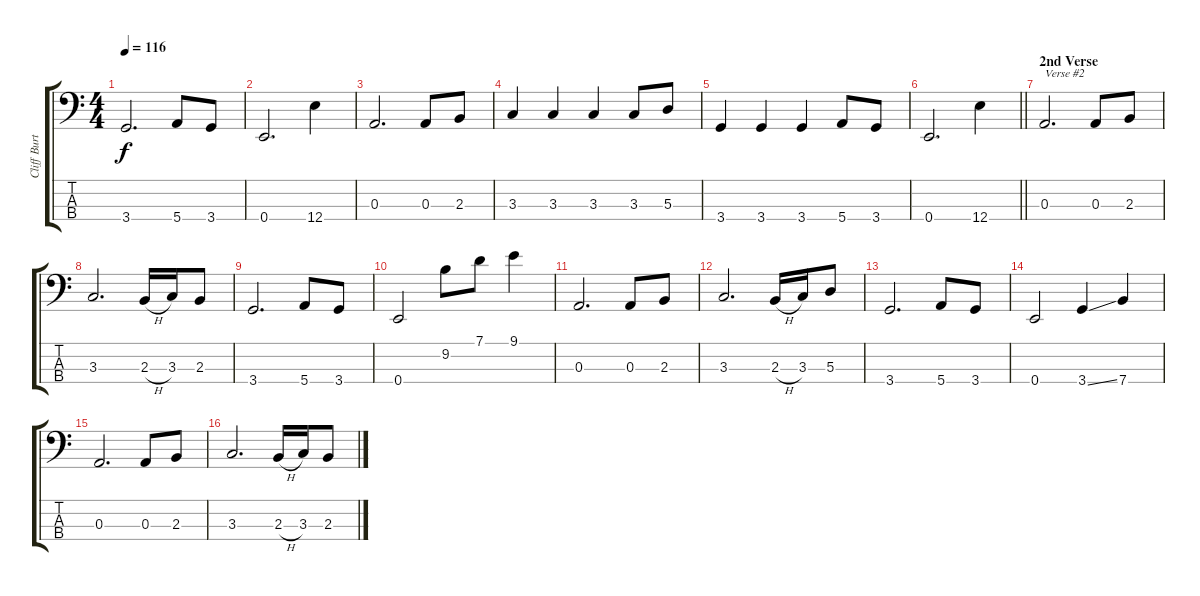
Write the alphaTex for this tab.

\track ("Cliff Burton" "Cliff Burt") {instrument electricbasspick}
\staff {score tabs}
\tuning (G2 D2 A1 E1) {hide}
\ts (4 4)
\tempo 116
\clef f4
\ks aminor
3.4.2{d dy f} 5.4.8 3.4.8 |
0.4.2{d} 12.4.4 |
0.3.2{d} 0.3.8 2.3.8 |
3.3.4 3.3.4 3.3.4 3.3.8 5.3.8 |
3.4.4 3.4.4 3.4.4 5.4.8 3.4.8 |
\barLineRight lightlight
0.4.2{d} 12.4.4 |
\section ("" "2nd Verse")
0.3.2{d txt "Verse #2"} 0.3.8 2.3.8 |
3.3.2{d} 2.3{h}.16 3.3.16 2.3.8 |
3.4.2{d} 5.4.8 3.4.8 |
0.4.2 9.2.8 7.1.8 9.1.4 |
0.3.2{d} 0.3.8 2.3.8 |
3.3.2{d} 2.3{h}.16 3.3.16 5.3.8 |
3.4.2{d} 5.4.8 3.4.8 |
0.4.2 3.4{ss}.4 7.4.4 |
0.3.2{d} 0.3.8 2.3.8 |
3.3.2{d} 2.3{h}.16 3.3.16 2.3.8
